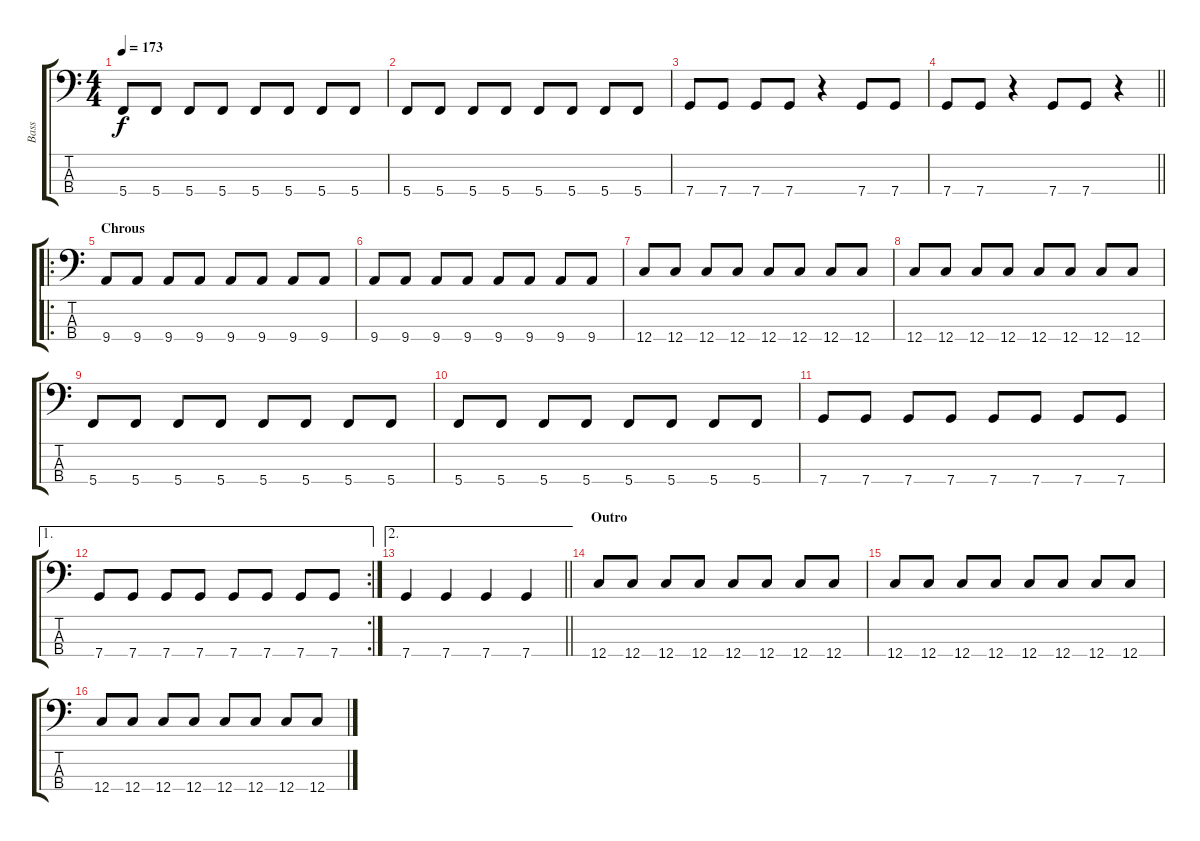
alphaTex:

\track ("Bass" "Bass") {instrument electricbasspick}
\staff {score tabs}
\tuning (F2 C2 G1 C1) {hide}
\ts (4 4)
\tempo 173
\clef f4
\ks c
5.4.8{dy f} 5.4.8 5.4.8 5.4.8 5.4.8 5.4.8 5.4.8 5.4.8 |
5.4.8 5.4.8 5.4.8 5.4.8 5.4.8 5.4.8 5.4.8 5.4.8 |
7.4.8 7.4.8 7.4.8 7.4.8 r.4 7.4.8 7.4.8 |
\barLineRight lightlight
7.4.8 7.4.8 r.4 7.4.8 7.4.8 r.4 |
\ro
\section ("" "Chrous")
9.4.8 9.4.8 9.4.8 9.4.8 9.4.8 9.4.8 9.4.8 9.4.8 |
9.4.8 9.4.8 9.4.8 9.4.8 9.4.8 9.4.8 9.4.8 9.4.8 |
12.4.8 12.4.8 12.4.8 12.4.8 12.4.8 12.4.8 12.4.8 12.4.8 |
12.4.8 12.4.8 12.4.8 12.4.8 12.4.8 12.4.8 12.4.8 12.4.8 |
5.4.8 5.4.8 5.4.8 5.4.8 5.4.8 5.4.8 5.4.8 5.4.8 |
5.4.8 5.4.8 5.4.8 5.4.8 5.4.8 5.4.8 5.4.8 5.4.8 |
7.4.8 7.4.8 7.4.8 7.4.8 7.4.8 7.4.8 7.4.8 7.4.8 |
\ae 1
\rc 2
7.4.8 7.4.8 7.4.8 7.4.8 7.4.8 7.4.8 7.4.8 7.4.8 |
\ae 2
\barLineRight lightlight
7.4.4 7.4.4 7.4.4 7.4.4 |
\section ("" "Outro")
12.4.8 12.4.8 12.4.8 12.4.8 12.4.8 12.4.8 12.4.8 12.4.8 |
12.4.8 12.4.8 12.4.8 12.4.8 12.4.8 12.4.8 12.4.8 12.4.8 |
12.4.8 12.4.8 12.4.8 12.4.8 12.4.8 12.4.8 12.4.8 12.4.8
